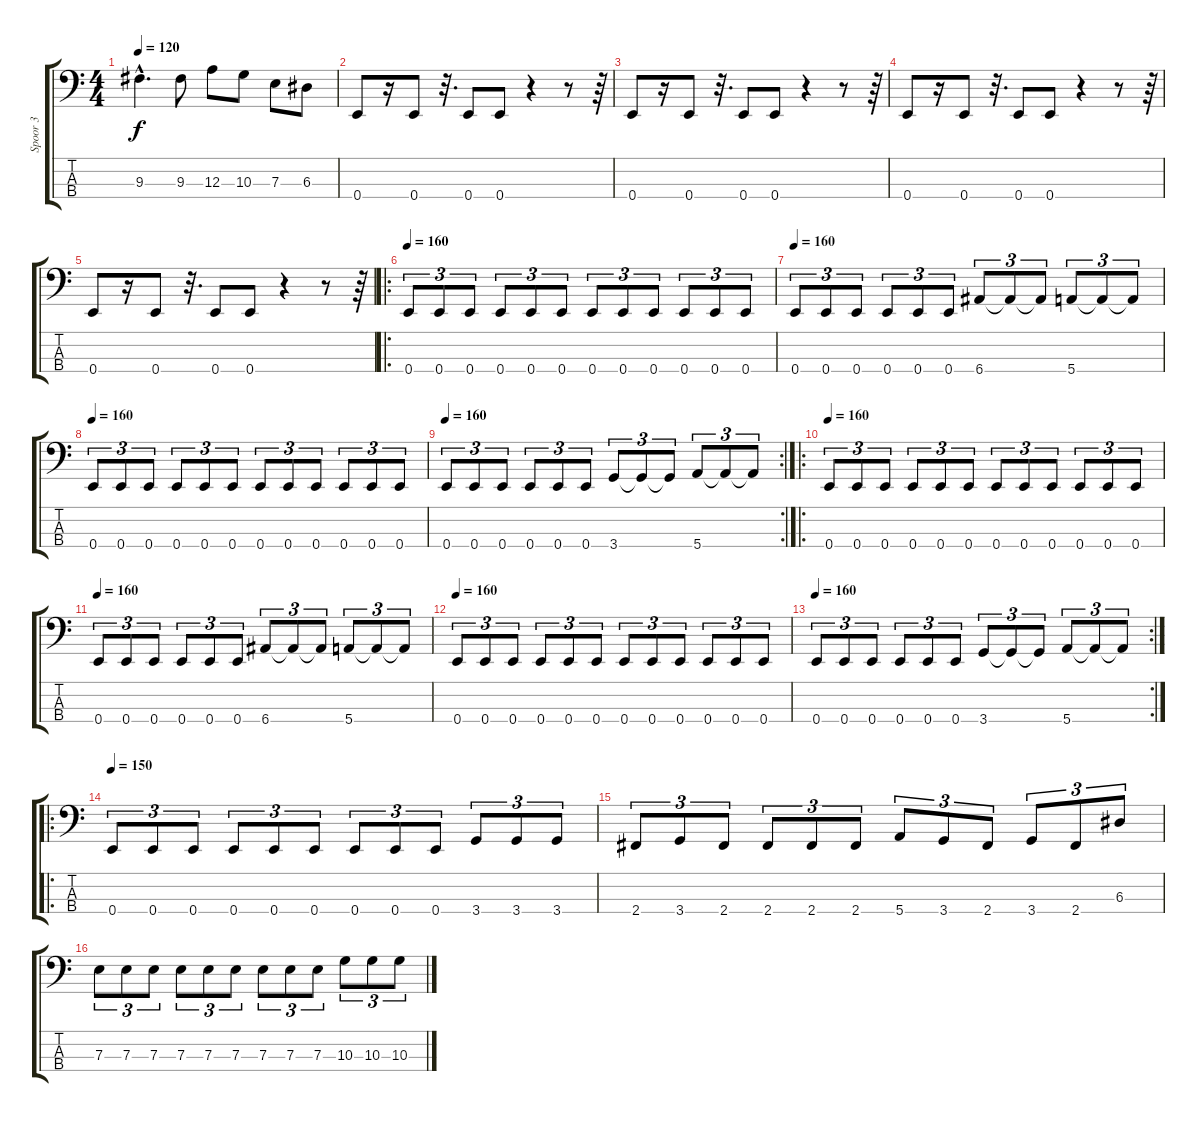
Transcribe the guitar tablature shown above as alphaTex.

\track ("Spoor 3" "Spoor 3") {instrument electricbassfinger}
\staff {score tabs}
\tuning (G2 D2 A1 E1) {hide}
\ts (4 4)
\tempo 120
\clef f4
\ks c
9.3{hac}.4{d dy f} 9.3.8 12.3.8 10.3.8 7.3.8 6.3.8 |
0.4.8 r.16 0.4.8 r.32{d} 0.4.8 0.4.8 r.4 r.8 r.64 |
0.4.8 r.16 0.4.8 r.32{d} 0.4.8 0.4.8 r.4 r.8 r.64 |
0.4.8 r.16 0.4.8 r.32{d} 0.4.8 0.4.8 r.4 r.8 r.64 |
0.4.8 r.16 0.4.8 r.32{d} 0.4.8 0.4.8 r.4 r.8 r.64 |
\ro
\tempo 160
0.4.8{tu (3 2)} 0.4.8{tu (3 2)} 0.4.8{tu (3 2)} 0.4.8{tu (3 2)} 0.4.8{tu (3 2)} 0.4.8{tu (3 2)} 0.4.8{tu (3 2)} 0.4.8{tu (3 2)} 0.4.8{tu (3 2)} 0.4.8{tu (3 2)} 0.4.8{tu (3 2)} 0.4.8{tu (3 2)} |
\tempo 160
0.4.8{tu (3 2)} 0.4.8{tu (3 2)} 0.4.8{tu (3 2)} 0.4.8{tu (3 2)} 0.4.8{tu (3 2)} 0.4.8{tu (3 2)} 6.4.8{tu (3 2)} 6.4{t}.8{tu (3 2)} 6.4{t}.8{tu (3 2)} 5.4.8{tu (3 2)} 5.4{t}.8{tu (3 2)} 5.4{t}.8{tu (3 2)} |
\tempo 160
0.4.8{tu (3 2)} 0.4.8{tu (3 2)} 0.4.8{tu (3 2)} 0.4.8{tu (3 2)} 0.4.8{tu (3 2)} 0.4.8{tu (3 2)} 0.4.8{tu (3 2)} 0.4.8{tu (3 2)} 0.4.8{tu (3 2)} 0.4.8{tu (3 2)} 0.4.8{tu (3 2)} 0.4.8{tu (3 2)} |
\rc 2
\tempo 160
0.4.8{tu (3 2)} 0.4.8{tu (3 2)} 0.4.8{tu (3 2)} 0.4.8{tu (3 2)} 0.4.8{tu (3 2)} 0.4.8{tu (3 2)} 3.4.8{tu (3 2)} 3.4{t}.8{tu (3 2)} 3.4{t}.8{tu (3 2)} 5.4.8{tu (3 2)} 5.4{t}.8{tu (3 2)} 5.4{t}.8{tu (3 2)} |
\ro
\tempo 160
0.4.8{tu (3 2)} 0.4.8{tu (3 2)} 0.4.8{tu (3 2)} 0.4.8{tu (3 2)} 0.4.8{tu (3 2)} 0.4.8{tu (3 2)} 0.4.8{tu (3 2)} 0.4.8{tu (3 2)} 0.4.8{tu (3 2)} 0.4.8{tu (3 2)} 0.4.8{tu (3 2)} 0.4.8{tu (3 2)} |
\tempo 160
0.4.8{tu (3 2)} 0.4.8{tu (3 2)} 0.4.8{tu (3 2)} 0.4.8{tu (3 2)} 0.4.8{tu (3 2)} 0.4.8{tu (3 2)} 6.4.8{tu (3 2)} 6.4{t}.8{tu (3 2)} 6.4{t}.8{tu (3 2)} 5.4.8{tu (3 2)} 5.4{t}.8{tu (3 2)} 5.4{t}.8{tu (3 2)} |
\tempo 160
0.4.8{tu (3 2)} 0.4.8{tu (3 2)} 0.4.8{tu (3 2)} 0.4.8{tu (3 2)} 0.4.8{tu (3 2)} 0.4.8{tu (3 2)} 0.4.8{tu (3 2)} 0.4.8{tu (3 2)} 0.4.8{tu (3 2)} 0.4.8{tu (3 2)} 0.4.8{tu (3 2)} 0.4.8{tu (3 2)} |
\rc 2
\tempo 160
0.4.8{tu (3 2)} 0.4.8{tu (3 2)} 0.4.8{tu (3 2)} 0.4.8{tu (3 2)} 0.4.8{tu (3 2)} 0.4.8{tu (3 2)} 3.4.8{tu (3 2)} 3.4{t}.8{tu (3 2)} 3.4{t}.8{tu (3 2)} 5.4.8{tu (3 2)} 5.4{t}.8{tu (3 2)} 5.4{t}.8{tu (3 2)} |
\ro
\tempo 150
0.4.8{tu (3 2)} 0.4.8{tu (3 2)} 0.4.8{tu (3 2)} 0.4.8{tu (3 2)} 0.4.8{tu (3 2)} 0.4.8{tu (3 2)} 0.4.8{tu (3 2)} 0.4.8{tu (3 2)} 0.4.8{tu (3 2)} 3.4.8{tu (3 2)} 3.4.8{tu (3 2)} 3.4.8{tu (3 2)} |
2.4.8{tu (3 2)} 3.4.8{tu (3 2)} 2.4.8{tu (3 2)} 2.4.8{tu (3 2)} 2.4.8{tu (3 2)} 2.4.8{tu (3 2)} 5.4.8{tu (3 2)} 3.4.8{tu (3 2)} 2.4.8{tu (3 2)} 3.4.8{tu (3 2)} 2.4.8{tu (3 2)} 6.3.8{tu (3 2)} |
7.3.8{tu (3 2)} 7.3.8{tu (3 2)} 7.3.8{tu (3 2)} 7.3.8{tu (3 2)} 7.3.8{tu (3 2)} 7.3.8{tu (3 2)} 7.3.8{tu (3 2)} 7.3.8{tu (3 2)} 7.3.8{tu (3 2)} 10.3.8{tu (3 2)} 10.3.8{tu (3 2)} 10.3.8{tu (3 2)}
